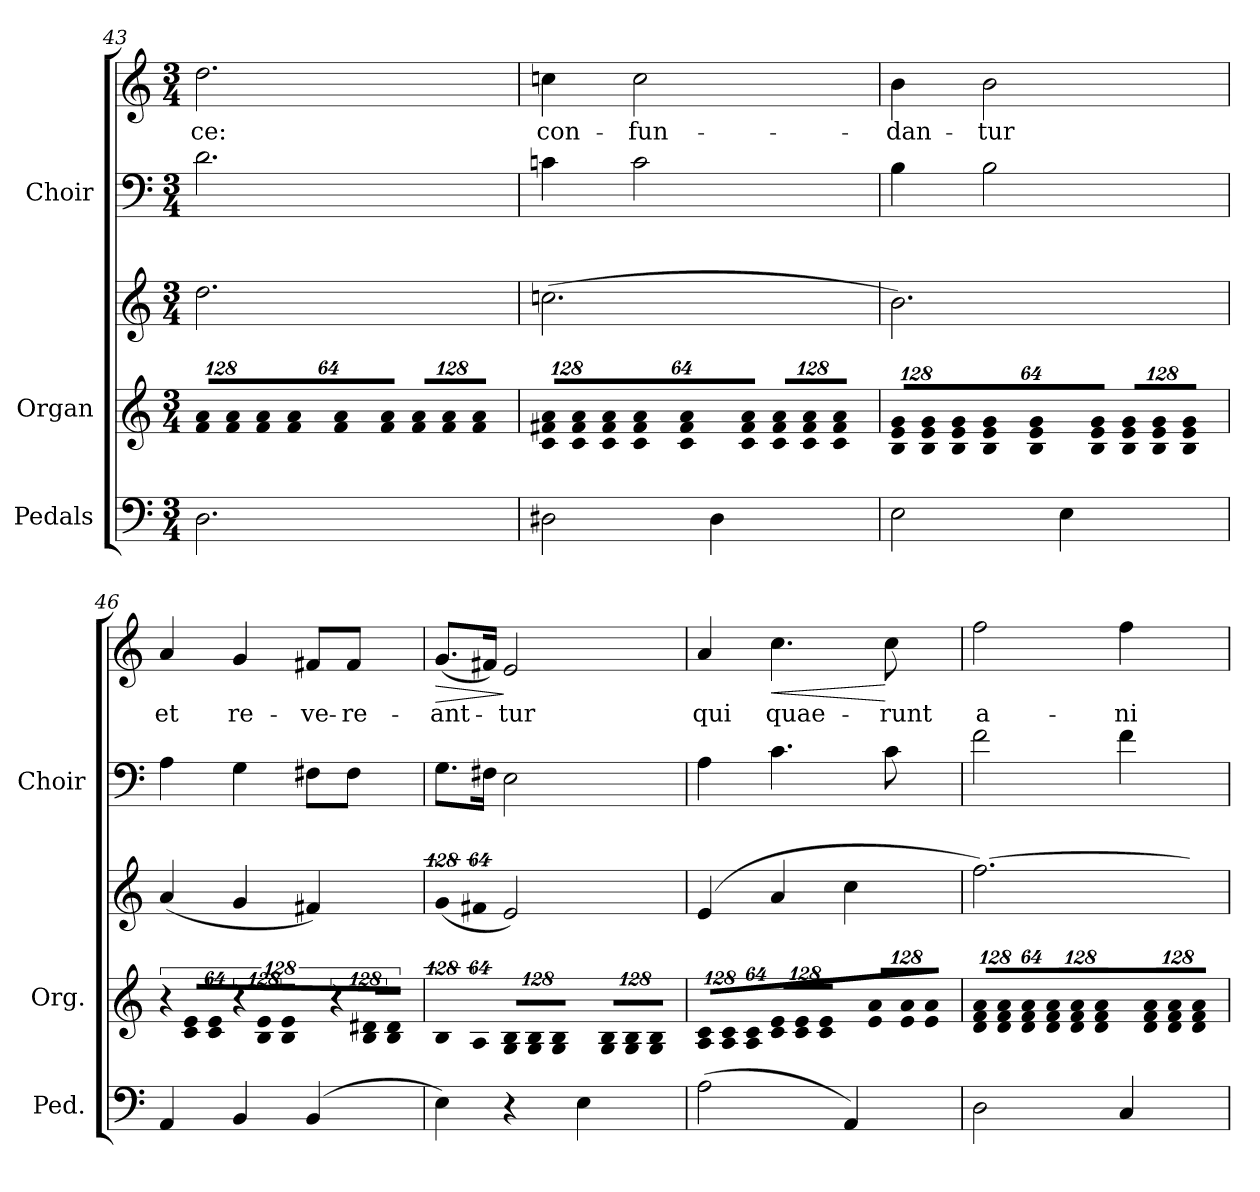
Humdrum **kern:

**kern	**kern	**kern	**kern	**kern	**text	**dynam
*part3	*part2	*part2	*part1	*part1	*part1	*part1
*staff5	*staff4	*staff3	*staff2	*staff1	*staff1	*staff1/2
*I"Pedals	*I"Organ	*	*I"Choir	*	*	*
*I'Ped.	*I'Org.	*	*I'Choir	*	*	*
*clefF4	*clefG2	*clefG2	*clefF4	*clefG2	*	*
*k[]	*k[]	*k[]	*k[]	*k[]	*	*
*C:	*C:	*C:	*C:	*C:	*	*
*M3/4	*M3/4	*M3/4	*M3/4	*M3/4	*	*
*	*Xbrackettup	*	*	*	*	*
=43	=43	=43	=43	=43	=43	=43
!	!LO:N:vis=8	!	!	!	!	!
!	!	!	!	!	!LO:LY:b:color=#000000	!
2.Di\	1024%85fi/ 1024%85aiL	2.ddi\	2.di\	2.ddi\	-ce:	.
!	!LO:N:vis=8	!	!	!	!	!
.	1024%85fi/ 1024%85ai	.	.	.	.	.
!	!LO:N:vis=8	!	!	!	!	!
.	512%43fi/ 512%43ai	.	.	.	.	.
!	!LO:N:vis=8	!	!	!	!	!
.	1024%85fi/ 1024%85ai	.	.	.	.	.
!	!LO:N:vis=8	!	!	!	!	!
.	1024%85fi/ 1024%85ai	.	.	.	.	.
!	!LO:N:vis=8	!	!	!	!	!
.	512%43fi/ 512%43aiJ	.	.	.	.	.
!	!LO:N:vis=8	!	!	!	!	!
.	1024%85fi/ 1024%85aiL	.	.	.	.	.
!	!LO:N:vis=8	!	!	!	!	!
.	1024%85fi/ 1024%85ai	.	.	.	.	.
!	!LO:N:vis=8	!	!	!	!	!
.	512%43fi/ 512%43aiJ	.	.	.	.	.
=44	=44	=44	=44	=44	=44	=44
!	!LO:N:vis=8	!	!	!	!	!
!	!	!	!	!	!LO:LY:b:color=#000000	!
2D#Xi\	1024%85ci/ 1024%85f#Xi 1024%85aiL	(2.ccni\	4cni\	4ccni\	con-	.
!	!LO:N:vis=8	!	!	!	!	!
.	1024%85ci/ 1024%85f#i 1024%85ai	.	.	.	.	.
!	!LO:N:vis=8	!	!	!	!	!
.	512%43ci/ 512%43f#i 512%43ai	.	.	.	.	.
!	!LO:N:vis=8	!	!	!	!	!
!	!	!	!	!	!LO:LY:b:color=#000000	!
.	1024%85ci/ 1024%85f#i 1024%85ai	.	2ci\	2cci\	-fun-	.
!	!LO:N:vis=8	!	!	!	!	!
.	1024%85ci/ 1024%85f#i 1024%85ai	.	.	.	.	.
!	!LO:N:vis=8	!	!	!	!	!
.	512%43ci/ 512%43f#i 512%43aiJ	.	.	.	.	.
!	!LO:N:vis=8	!	!	!	!	!
4D#i\	1024%85ci/ 1024%85f#i 1024%85aiL	.	.	.	.	.
!	!LO:N:vis=8	!	!	!	!	!
.	1024%85ci/ 1024%85f#i 1024%85ai	.	.	.	.	.
!	!LO:N:vis=8	!	!	!	!	!
.	512%43ci/ 512%43f#i 512%43aiJ	.	.	.	.	.
=45	=45	=45	=45	=45	=45	=45
!	!LO:N:vis=8	!	!	!	!	!
!	!	!	!	!	!LO:LY:b:color=#000000	!
2Ei\	1024%85Bi/ 1024%85ei 1024%85giL	2.bi\)	4Bi\	4bi\	-dan-	.
!	!LO:N:vis=8	!	!	!	!	!
.	1024%85Bi/ 1024%85ei 1024%85gi	.	.	.	.	.
!	!LO:N:vis=8	!	!	!	!	!
.	512%43Bi/ 512%43ei 512%43gi	.	.	.	.	.
!	!LO:N:vis=8	!	!	!	!	!
!	!	!	!	!	!LO:LY:b:color=#000000	!
.	1024%85Bi/ 1024%85ei 1024%85gi	.	2Bi\	2bi\	-tur	.
!	!LO:N:vis=8	!	!	!	!	!
.	1024%85Bi/ 1024%85ei 1024%85gi	.	.	.	.	.
!	!LO:N:vis=8	!	!	!	!	!
.	512%43Bi/ 512%43ei 512%43giJ	.	.	.	.	.
!	!LO:N:vis=8	!	!	!	!	!
4Ei\	1024%85Bi/ 1024%85ei 1024%85giL	.	.	.	.	.
!	!LO:N:vis=8	!	!	!	!	!
.	1024%85Bi/ 1024%85ei 1024%85gi	.	.	.	.	.
!	!LO:N:vis=8	!	!	!	!	!
.	512%43Bi/ 512%43ei 512%43giJ	.	.	.	.	.
=46	=46	=46	=46	=46	=46	=46
*	*brackettup	*	*	*	*	*
!	!LO:N:vis=8	!	!	!	!	!
!	!	!	!	!	!LO:LY:b:color=#000000	!
4AAi/	1024%85r	(4ai/	4Ai\	4ai/	et	.
!	!LO:N:vis=8	!	!	!	!	!
.	1024%85ci/ 1024%85eiL	.	.	.	.	.
!	!LO:N:vis=8	!	!	!	!	!
.	512%43ci/ 512%43eiJ	.	.	.	.	.
!	!LO:N:vis=8	!	!	!	!	!
!	!	!	!	!	!LO:LY:b:color=#000000	!
4BBi/	1024%85r	4gi/	4Gi\	4gi/	re-	.
!	!LO:N:vis=8	!	!	!	!	!
.	1024%85Bi/ 1024%85eiL	.	.	.	.	.
!	!LO:N:vis=8	!	!	!	!	!
.	512%43Bi/ 512%43eiJ	.	.	.	.	.
!	!LO:N:vis=8	!	!	!	!	!
!	!	!	!	!	!LO:LY:b:color=#000000	!
(4BBi/	1024%85r	4f#Xi/)	8F#Xi\L	8f#Xi/L	-ve-	.
!	!LO:N:vis=8	!	!	!	!	!
.	1024%85Bi/ 1024%85d#XiL	.	.	.	.	.
!	!	!	!	!	!LO:LY:b:color=#000000	!
.	.	.	8F#i\J	8f#i/J	-re-	.
!	!LO:N:vis=8	!	!	!	!	!
.	512%43Bi/ 512%43d#iJ	.	.	.	.	.
!!LO:LB:g=z
=47	=47	=47	=47	=47	=47	=47
!	!LO:N:vis=4	!LO:N:vis=4	!	!	!	!
!	!	!	!	!	!LO:LY:b:color=#000000	!LO:HP:b
4Ei\)	512%85Bi/	(512%85gi/	8.Gi\L	(8.gi/L	-ant-	>
!	!LO:N:vis=8	!LO:N:vis=8	!	!	!	!
.	512%43Ai/	512%43f#Xi/	.	.	.	.
.	.	.	16F#Xi\Jk	16f#Xi/Jk)	.	.
*	*Xbrackettup	*	*	*	*	*
!	!LO:N:vis=8	!	!	!	!	!
!	!	!	!	!	!LO:LY:b:color=#000000	!
4r	1024%85Gi/ 1024%85BiL	2ei/)	2Ei\	2ei/	-tur	]
!	!LO:N:vis=8	!	!	!	!	!
.	1024%85Gi/ 1024%85Bi	.	.	.	.	.
!	!LO:N:vis=8	!	!	!	!	!
.	512%43Gi/ 512%43BiJ	.	.	.	.	.
!	!LO:N:vis=8	!	!	!	!	!
4Ei\	1024%85Gi/ 1024%85BiL	.	.	.	.	.
!	!LO:N:vis=8	!	!	!	!	!
.	1024%85Gi/ 1024%85Bi	.	.	.	.	.
!	!LO:N:vis=8	!	!	!	!	!
.	512%43Gi/ 512%43BiJ	.	.	.	.	.
=48	=48	=48	=48	=48	=48	=48
!	!LO:N:vis=8	!	!	!	!	!
!	!	!	!	!	!LO:LY:b:color=#000000	!
(2Ai\	1024%85Ai/ 1024%85ciL	(4ei/	4Ai\	4ai/	qui	.
!	!LO:N:vis=8	!	!	!	!	!
.	1024%85Ai/ 1024%85ci	.	.	.	.	.
!	!LO:N:vis=8	!	!	!	!	!
.	512%43Ai/ 512%43ciJ	.	.	.	.	.
!	!LO:N:vis=8	!	!	!	!	!
!	!	!	!	!	!LO:LY:b:color=#000000	!LO:HP:b
.	1024%85ci/ 1024%85eiL	4ai/	4.ci\	4.cci\	quae-	<
!	!LO:N:vis=8	!	!	!	!	!
.	1024%85ci/ 1024%85ei	.	.	.	.	.
!	!LO:N:vis=8	!	!	!	!	!
.	512%43ci/ 512%43eiJ	.	.	.	.	.
!	!LO:N:vis=8	!	!	!	!	!
4AAi/)	1024%85ei/ 1024%85aiL	4cci\	.	.	.	.
!	!LO:N:vis=8	!	!	!	!	!
.	1024%85ei/ 1024%85ai	.	.	.	.	.
!	!	!	!	!	!LO:LY:b:color=#000000	!
.	.	.	8ci\	8cci\	-runt	[
!	!LO:N:vis=8	!	!	!	!	!
.	512%43ei/ 512%43aiJ	.	.	.	.	.
=49	=49	=49	=49	=49	=49	=49
!	!LO:N:vis=8	!	!	!	!	!
!	!	!	!	!	!LO:LY:b:color=#000000	!
2Di\	1024%85di/ 1024%85fi 1024%85aiL	[2.ffi\)	2fi\	2ffi\	a-	.
!	!LO:N:vis=8	!	!	!	!	!
.	1024%85di/ 1024%85fi 1024%85ai	.	.	.	.	.
!	!LO:N:vis=8	!	!	!	!	!
.	512%43di/ 512%43fi 512%43aiJ	.	.	.	.	.
!	!LO:N:vis=8	!	!	!	!	!
.	1024%85di/ 1024%85fi 1024%85aiL	.	.	.	.	.
!	!LO:N:vis=8	!	!	!	!	!
.	1024%85di/ 1024%85fi 1024%85ai	.	.	.	.	.
!	!LO:N:vis=8	!	!	!	!	!
.	512%43di/ 512%43fi 512%43aiJ	.	.	.	.	.
!	!LO:N:vis=8	!	!	!	!	!
!	!	!	!	!	!LO:LY:b:color=#000000	!
4Ci/	1024%85di/ 1024%85fi 1024%85aiL	.	4fi\	4ffi\	-ni-	.
!	!LO:N:vis=8	!	!	!	!	!
.	1024%85di/ 1024%85fi 1024%85ai	.	.	.	.	.
!	!LO:N:vis=8	!	!	!	!	!
.	512%43di/ 512%43fi 512%43aiJ	.	.	.	.	.
=	=	=	=	=	=	=
*-	*-	*-	*-	*-	*-	*-
